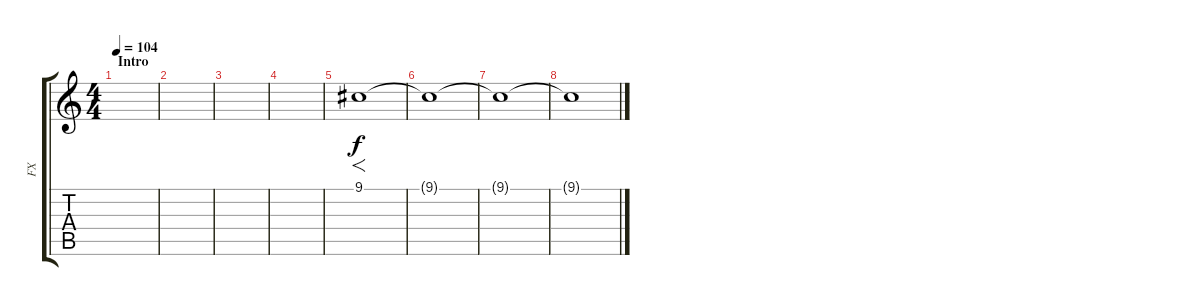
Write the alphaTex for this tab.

\track ("FX" "FX") {instrument lead1square}
\staff {score tabs}
\tuning (E4 B3 G3 D3 A2 E2) {hide}
\ts (4 4)
\section ("" "Intro")
\tempo 104
\clef g2
\ks c
|
|
|
|
9.1.1{f} |
9.1{t}.1 |
9.1{t}.1 |
9.1{t}.1
